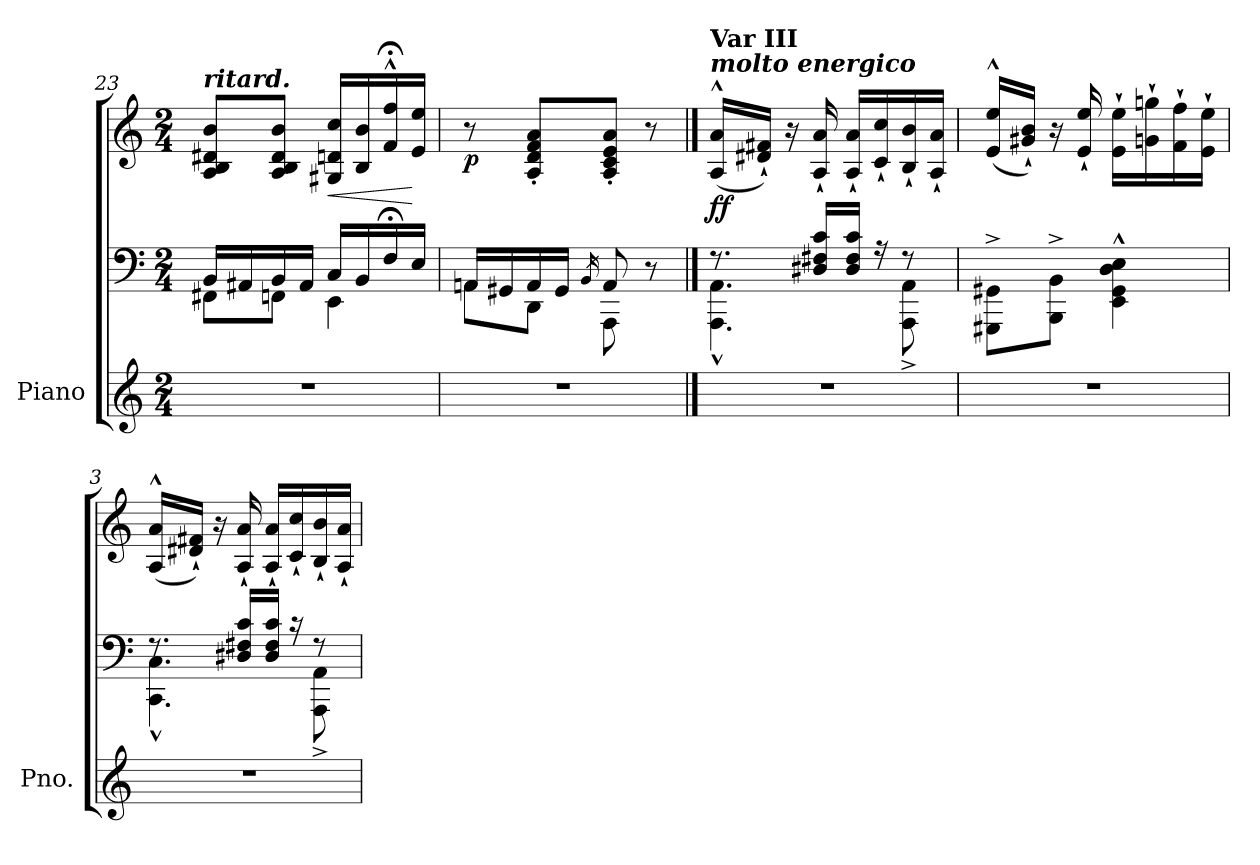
**kern	**kern	**kern	**dynam
*part1	*part1	*part1	*part1
*staff3	*staff2	*staff1	*staff1/2/3
*I"Piano	*	*	*
*I'Pno.	*	*	*
*clefG2	*clefF4	*clefG2	*
*k[]	*k[]	*k[]	*
*M2/4	*M2/4	*M2/4	*
=23	=23	=23	=23
*	*^	*	*
!	!	!	!LO:TX:a:Bi:t=ritard.	!
2r	16BB/LL	8FF#X\L	8A/ 8B/ 8d#X/ 8b/L	.
.	16AA#X/	.	.	.
*	*	*	*MM110	*
.	16BB/	8FFn\J	8A/ 8B/ 8d#/ 8b/J	.
.	16AA#/JJ	.	.	.
*	*	*	*MM100	*
!	!	!	!	!LO:HP:b
.	16C/LL	4EE\	16G#X/ 16dn/ 16cc/LL	<
.	16BB/	.	16B/ 16b/	.
*	*	*	*MM90	*
.	16F;</	.	16f/;<^^ 16ff/;<^^	.
.	16E/JJ	.	16e/ 16ee/JJ	[
=24	=24	=24	=24	=24
*	*	*	*MM100	*
!	!	!	!	!LO:DY:b
2r	16AAn/LL	8AA\L	8r	p
.	16GG#X/	.	.	.
.	16AA/	8DD\J	8A/' 8d/' 8f/' 8a/'L	.
.	16GG#/JJ	.	.	.
.	16qBB/	.	.	.
.	8AA/	8AAA\	8A/' 8c/' 8e/' 8a/'J	.
.	8r	8ryy	8r	.
!!LO:PB:g=z
==1	==1	==1	==1	==1
*	*	*	*MM100	*
!	!	!	!LO:TX:a:Bi:t=molto energico	!
!	!	!	!LO:TX:a:B:t=Var III	!
!	!	!	!	!LO:DY:b
2r	8.rF	4.AAA\^^ 4.AA\^^	(<16A/^^ 16a/^^LL	ff
.	.	.	16d#X/` 16f#X/`JJ)	.
.	.	.	16r	.
.	16D#X/ 16F#X/ 16c/LL	.	16A/` 16a/`	.
.	16D#/ 16F#/ 16c/JJ	.	16A/` 16a/`LL	.
.	16r	.	16c/` 16cc/`	.
.	8rF	8AAA\^ 8AA\^	16B/` 16b/`	.
.	.	.	16A/` 16a/`JJ	.
*	*v	*v	*	*
=2	=2	=2	=2
2r	8GGG#X\^ 8GG#X\^L	(<16e/^^ 16ee/^^LL	.
.	.	16g#X/` 16b/`JJ)	.
.	8BBB\^ 8BB\^J	16r	.
.	.	16e/` 16ee/`	.
.	4EE\^^ 4GG#\^^ 4D\^^ 4E\^^	16e\` 16ee\`LL	.
.	.	16gn\` 16ggn\`	.
.	.	16f\` 16ff\`	.
.	.	16e\` 16ee\`JJ	.
=3	=3	=3	=3
*	*^	*	*
2r	8.rF	4.CC\^^ 4.C\^^	(<16A/^^ 16a/^^LL	.
.	.	.	16d#X/` 16f#X/`JJ)	.
.	.	.	16r	.
.	16D#X/ 16F#X/ 16c/LL	.	16A/` 16a/`	.
.	16D#/ 16F#/ 16c/JJ	.	16A/` 16a/`LL	.
.	16r	.	16c/` 16cc/`	.
.	8rF	8AAA\^ 8AA\^	16B/` 16b/`	.
.	.	.	16A/` 16a/`JJ	.
*	*v	*v	*	*
=	=	=	=
*-	*-	*-	*-
